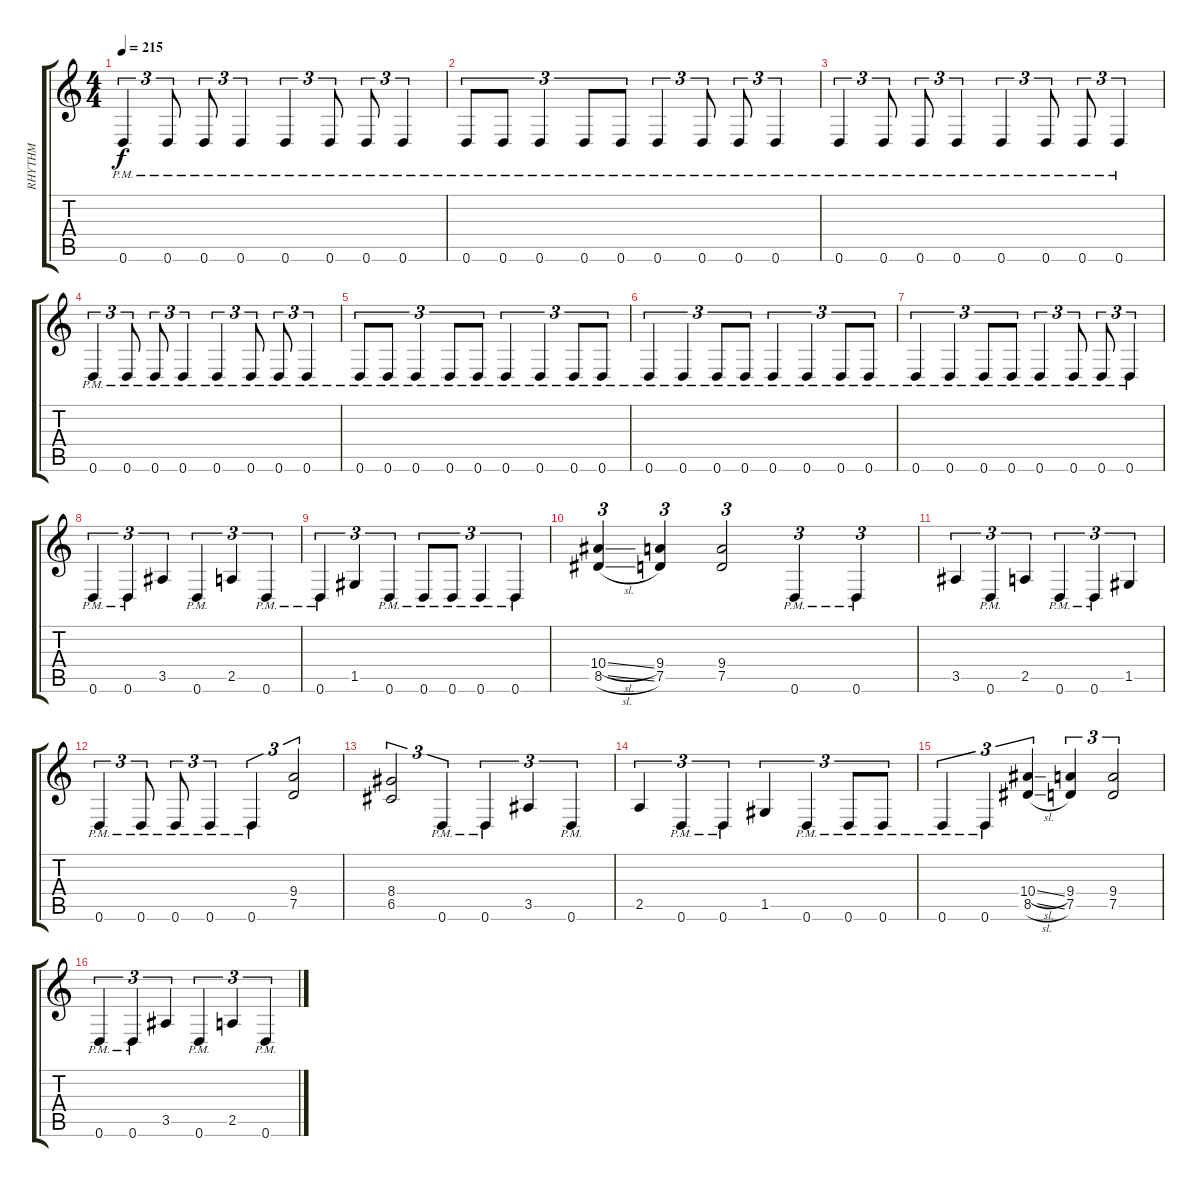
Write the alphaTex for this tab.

\track ("RHYTHM" "RHYTHM") {instrument distortionguitar}
\staff {score tabs}
\tuning (D4 A3 F3 C3 G2 D2) {hide}
\ts (4 4)
\tempo 215
\clef g2
\ks c
0.6{pm}.4{tu (3 2) dy f} 0.6{pm}.8{tu (3 2)} 0.6{pm}.8{tu (3 2)} 0.6{pm}.4{tu (3 2)} 0.6{pm}.4{tu (3 2)} 0.6{pm}.8{tu (3 2)} 0.6{pm}.8{tu (3 2)} 0.6{pm}.4{tu (3 2)} |
0.6{pm}.8{tu (3 2)} 0.6{pm}.8{tu (3 2)} 0.6{pm}.4{tu (3 2)} 0.6{pm}.8{tu (3 2)} 0.6{pm}.8{tu (3 2)} 0.6{pm}.4{tu (3 2)} 0.6{pm}.8{tu (3 2)} 0.6{pm}.8{tu (3 2)} 0.6{pm}.4{tu (3 2)} |
0.6{pm}.4{tu (3 2)} 0.6{pm}.8{tu (3 2)} 0.6{pm}.8{tu (3 2)} 0.6{pm}.4{tu (3 2)} 0.6{pm}.4{tu (3 2)} 0.6{pm}.8{tu (3 2)} 0.6{pm}.8{tu (3 2)} 0.6{pm}.4{tu (3 2)} |
0.6{pm}.4{tu (3 2)} 0.6{pm}.8{tu (3 2)} 0.6{pm}.8{tu (3 2)} 0.6{pm}.4{tu (3 2)} 0.6{pm}.4{tu (3 2)} 0.6{pm}.8{tu (3 2)} 0.6{pm}.8{tu (3 2)} 0.6{pm}.4{tu (3 2)} |
0.6{pm}.8{tu (3 2)} 0.6{pm}.8{tu (3 2)} 0.6{pm}.4{tu (3 2)} 0.6{pm}.8{tu (3 2)} 0.6{pm}.8{tu (3 2)} 0.6{pm}.4{tu (3 2)} 0.6{pm}.4{tu (3 2)} 0.6{pm}.8{tu (3 2)} 0.6{pm}.8{tu (3 2)} |
0.6{pm}.4{tu (3 2)} 0.6{pm}.4{tu (3 2)} 0.6{pm}.8{tu (3 2)} 0.6{pm}.8{tu (3 2)} 0.6{pm}.4{tu (3 2)} 0.6{pm}.4{tu (3 2)} 0.6{pm}.8{tu (3 2)} 0.6{pm}.8{tu (3 2)} |
0.6{pm}.4{tu (3 2)} 0.6{pm}.4{tu (3 2)} 0.6{pm}.8{tu (3 2)} 0.6{pm}.8{tu (3 2)} 0.6{pm}.4{tu (3 2)} 0.6{pm}.8{tu (3 2)} 0.6{pm}.8{tu (3 2)} 0.6{pm}.4{tu (3 2)} |
0.6{pm}.4{tu (3 2)} 0.6{pm}.4{tu (3 2)} 3.5.4{tu (3 2)} 0.6{pm}.4{tu (3 2)} 2.5.4{tu (3 2)} 0.6{pm}.4{tu (3 2)} |
0.6{pm}.4{tu (3 2)} 1.5.4{tu (3 2)} 0.6{pm}.4{tu (3 2)} 0.6{pm}.8{tu (3 2)} 0.6{pm}.8{tu (3 2)} 0.6{pm}.4{tu (3 2)} 0.6{pm}.4{tu (3 2)} |
(10.4{sl} 8.5{sl}).4{tu (3 2)} (9.4 7.5).4{tu (3 2)} (9.4 7.5).2{tu (3 2)} 0.6{pm}.4{tu (3 2)} 0.6{pm}.4{tu (3 2)} |
3.5.4{tu (3 2)} 0.6{pm}.4{tu (3 2)} 2.5.4{tu (3 2)} 0.6{pm}.4{tu (3 2)} 0.6{pm}.4{tu (3 2)} 1.5.4{tu (3 2)} |
0.6{pm}.4{tu (3 2)} 0.6{pm}.8{tu (3 2)} 0.6{pm}.8{tu (3 2)} 0.6{pm}.4{tu (3 2)} 0.6{pm}.4{tu (3 2)} (9.4 7.5).2{tu (3 2)} |
(8.4 6.5).2{tu (3 2)} 0.6{pm}.4{tu (3 2)} 0.6{pm}.4{tu (3 2)} 3.5.4{tu (3 2)} 0.6{pm}.4{tu (3 2)} |
2.5.4{tu (3 2)} 0.6{pm}.4{tu (3 2)} 0.6{pm}.4{tu (3 2)} 1.5.4{tu (3 2)} 0.6{pm}.4{tu (3 2)} 0.6{pm}.8{tu (3 2)} 0.6{pm}.8{tu (3 2)} |
0.6{pm}.4{tu (3 2)} 0.6{pm}.4{tu (3 2)} (10.4{sl} 8.5{sl}).4{tu (3 2)} (9.4 7.5).4{tu (3 2)} (9.4 7.5).2{tu (3 2)} |
0.6{pm}.4{tu (3 2)} 0.6{pm}.4{tu (3 2)} 3.5.4{tu (3 2)} 0.6{pm}.4{tu (3 2)} 2.5.4{tu (3 2)} 0.6{pm}.4{tu (3 2)}
